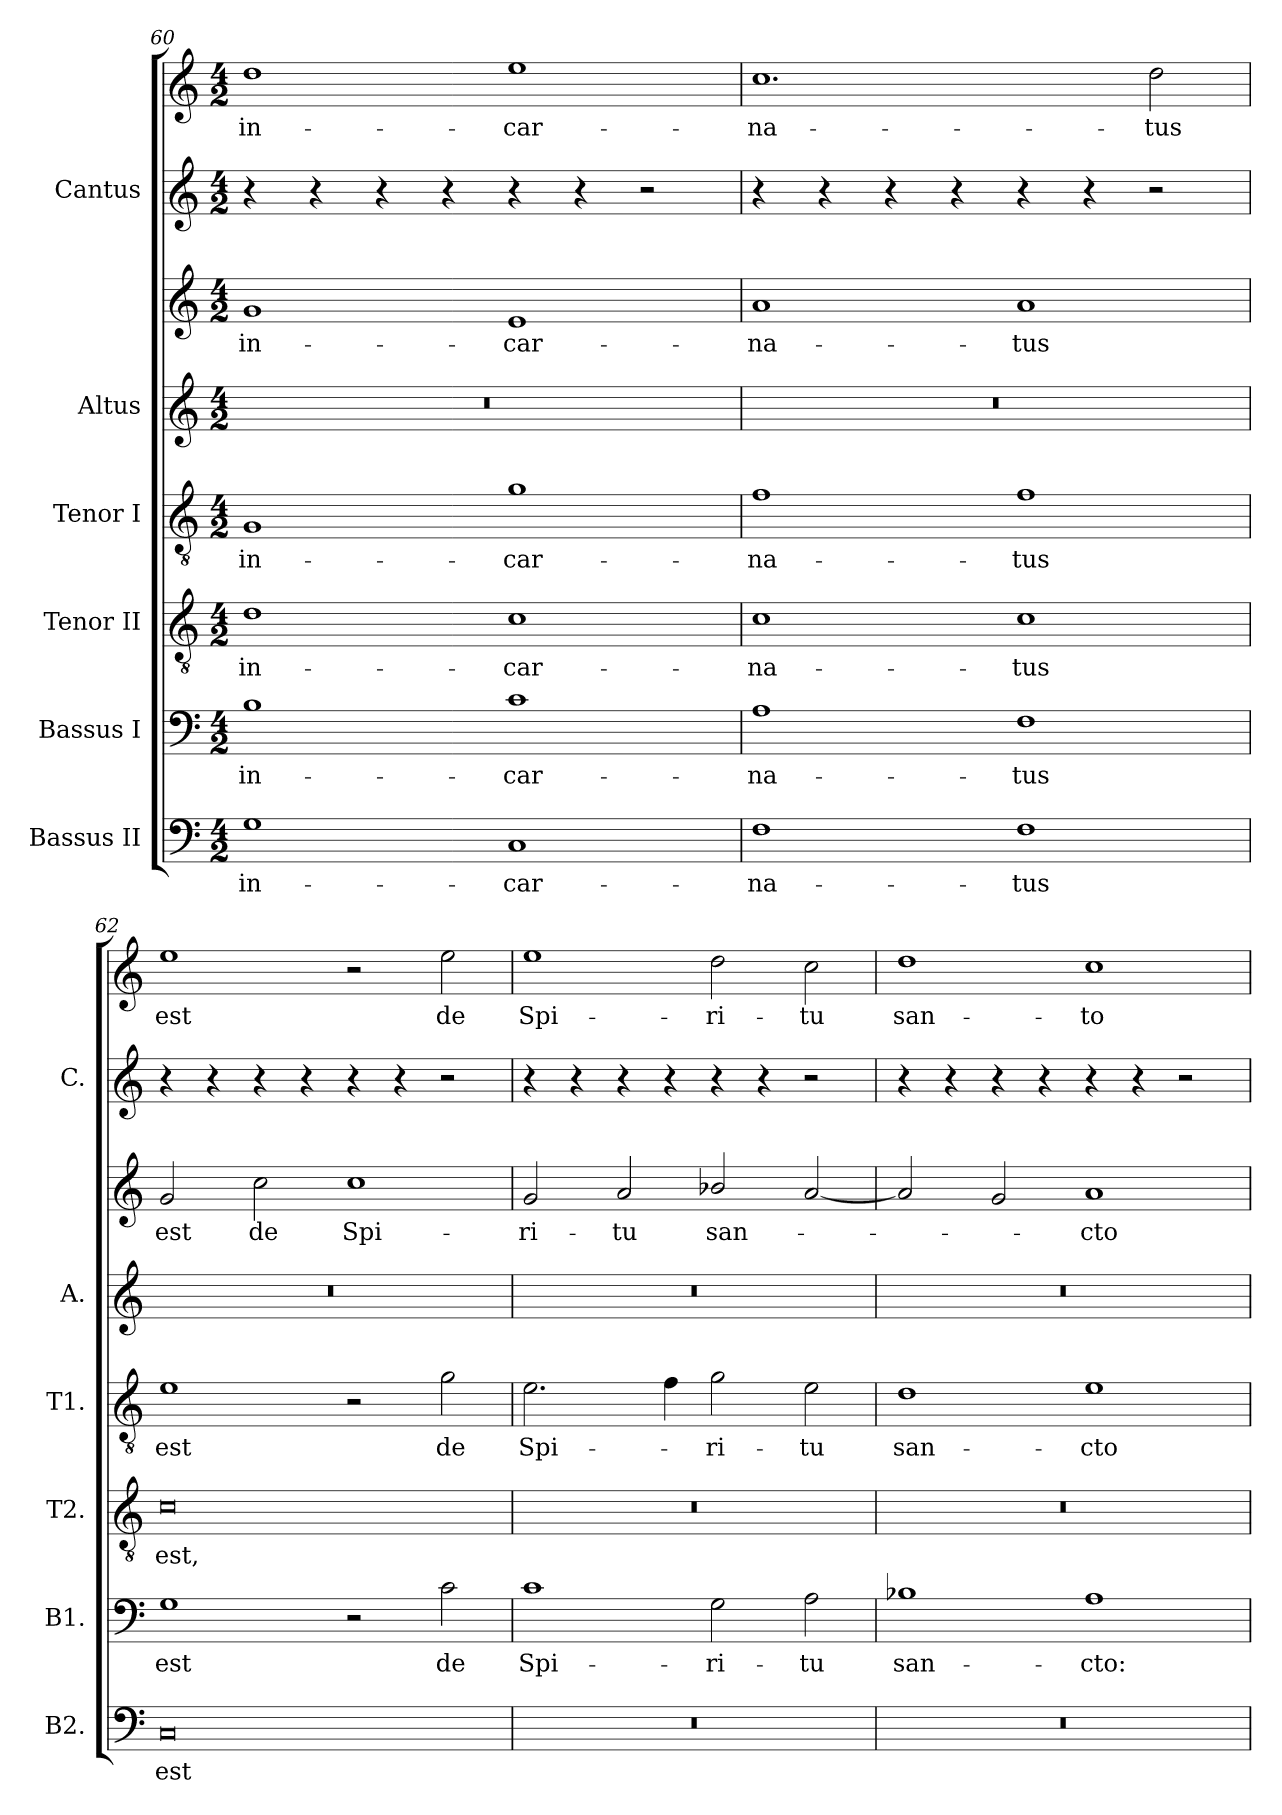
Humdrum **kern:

**kern	**text	**kern	**text	**kern	**text	**kern	**text	**kern	**kern	**text	**kern	**kern	**text
*part6	*part6	*part5	*part5	*part4	*part4	*part3	*part3	*part2	*part2	*part2	*part1	*part1	*part1
*staff8	*staff8	*staff7	*staff7	*staff6	*staff6	*staff5	*staff5	*staff4	*staff3	*staff3	*staff2	*staff1	*staff1
*I"Bassus II	*	*I"Bassus I	*	*I"Tenor II	*	*I"Tenor I	*	*I"Altus	*	*	*I"Cantus	*	*
*I'B2.	*	*I'B1.	*	*I'T2.	*	*I'T1.	*	*I'A.	*	*	*I'C.	*	*
*clefF4	*	*clefF4	*	*clefGv2	*	*clefGv2	*	*clefG2	*clefG2	*	*clefG2	*clefG2	*
*	*	*	*	*ITrd7c12	*	*ITrd7c12	*	*	*	*	*	*	*
*k[]	*	*k[]	*	*k[]	*	*k[]	*	*k[]	*k[]	*	*k[]	*k[]	*
*C:	*	*C:	*	*C:	*	*C:	*	*C:	*C:	*	*C:	*C:	*
*M4/2	*	*M4/2	*	*M4/2	*	*M4/2	*	*M4/2	*M4/2	*	*M4/2	*M4/2	*
=60	=60	=60	=60	=60	=60	=60	=60	=60	=60	=60	=60	=60	=60
!	!LO:LY:b:color=#000000	!	!	!	!	!	!	!	!	!	!	!	!
!	!	!	!LO:LY:b:color=#000000	!	!	!	!	!	!	!	!	!	!
!	!	!	!	!	!LO:LY:b:color=#000000	!	!	!	!	!	!	!	!
!	!	!	!	!	!	!	!LO:LY:b:color=#000000	!LO:N:vis=1	!	!	!	!	!
!	!	!	!	!	!	!	!	!	!	!LO:LY:b:color=#000000	!	!	!
!	!	!	!	!	!	!	!	!	!	!	!	!	!LO:LY:b:color=#000000
1Gi	in-	1Bi	in-	1Di	in-	1GGi	in-	0r	1gi	in-	4r	1ddi	in-
.	.	.	.	.	.	.	.	.	.	.	4r	.	.
.	.	.	.	.	.	.	.	.	.	.	4r	.	.
.	.	.	.	.	.	.	.	.	.	.	4r	.	.
!	!LO:LY:b:color=#000000	!	!	!	!	!	!	!	!	!	!	!	!
!	!	!	!LO:LY:b:color=#000000	!	!	!	!	!	!	!	!	!	!
!	!	!	!	!	!LO:LY:b:color=#000000	!	!	!	!	!	!	!	!
!	!	!	!	!	!	!	!LO:LY:b:color=#000000	!	!	!	!	!	!
!	!	!	!	!	!	!	!	!	!	!LO:LY:b:color=#000000	!	!	!
!	!	!	!	!	!	!	!	!	!	!	!	!	!LO:LY:b:color=#000000
1Ci	-car-	1ci	-car-	1Ci	-car-	1Gi	-car-	.	1ei	-car-	4r	1eei	-car-
.	.	.	.	.	.	.	.	.	.	.	4r	.	.
.	.	.	.	.	.	.	.	.	.	.	2r	.	.
=61	=61	=61	=61	=61	=61	=61	=61	=61	=61	=61	=61	=61	=61
!	!LO:LY:b:color=#000000	!	!	!	!	!	!	!	!	!	!	!	!
!	!	!	!LO:LY:b:color=#000000	!	!	!	!	!	!	!	!	!	!
!	!	!	!	!	!LO:LY:b:color=#000000	!	!	!	!	!	!	!	!
!	!	!	!	!	!	!	!LO:LY:b:color=#000000	!LO:N:vis=1	!	!	!	!	!
!	!	!	!	!	!	!	!	!	!	!LO:LY:b:color=#000000	!	!	!
!	!	!	!	!	!	!	!	!	!	!	!	!	!LO:LY:b:color=#000000
1Fi	-na-	1Ai	-na-	1Ci	-na-	1Fi	-na-	0r	1ai	-na-	4r	1.cci	-na-
.	.	.	.	.	.	.	.	.	.	.	4r	.	.
.	.	.	.	.	.	.	.	.	.	.	4r	.	.
.	.	.	.	.	.	.	.	.	.	.	4r	.	.
!	!LO:LY:b:color=#000000	!	!	!	!	!	!	!	!	!	!	!	!
!	!	!	!LO:LY:b:color=#000000	!	!	!	!	!	!	!	!	!	!
!	!	!	!	!	!LO:LY:b:color=#000000	!	!	!	!	!	!	!	!
!	!	!	!	!	!	!	!LO:LY:b:color=#000000	!	!	!	!	!	!
!	!	!	!	!	!	!	!	!	!	!LO:LY:b:color=#000000	!	!	!
1Fi	-tus	1Fi	-tus	1Ci	-tus	1Fi	-tus	.	1ai	-tus	4r	.	.
.	.	.	.	.	.	.	.	.	.	.	4r	.	.
!	!	!	!	!	!	!	!	!	!	!	!	!	!LO:LY:b:color=#000000
.	.	.	.	.	.	.	.	.	.	.	2r	2ddi\	-tus
=62	=62	=62	=62	=62	=62	=62	=62	=62	=62	=62	=62	=62	=62
!	!LO:LY:b:color=#000000	!	!	!	!	!	!	!	!	!	!	!	!
!	!	!	!LO:LY:b:color=#000000	!	!	!	!	!	!	!	!	!	!
!	!	!	!	!	!LO:LY:b:color=#000000	!	!	!	!	!	!	!	!
!	!	!	!	!	!	!	!LO:LY:b:color=#000000	!LO:N:vis=1	!	!	!	!	!
!	!	!	!	!	!	!	!	!	!	!LO:LY:b:color=#000000	!	!	!
!	!	!	!	!	!	!	!	!	!	!	!	!	!LO:LY:b:color=#000000
0Ci	est	1Gi	est	0Ci	est,	1Ei	est	0r	2gi/	est	4r	1eei	est
.	.	.	.	.	.	.	.	.	.	.	4r	.	.
!	!	!	!	!	!	!	!	!	!	!LO:LY:b:color=#000000	!	!	!
.	.	.	.	.	.	.	.	.	2cci\	de	4r	.	.
.	.	.	.	.	.	.	.	.	.	.	4r	.	.
!	!	!	!	!	!	!	!	!	!	!LO:LY:b:color=#000000	!	!	!
.	.	2r	.	.	.	2r	.	.	1cci	Spi-	4r	2r	.
.	.	.	.	.	.	.	.	.	.	.	4r	.	.
!	!	!	!LO:LY:b:color=#000000	!	!	!	!	!	!	!	!	!	!
!	!	!	!	!	!	!	!LO:LY:b:color=#000000	!	!	!	!	!	!
!	!	!	!	!	!	!	!	!	!	!	!	!	!LO:LY:b:color=#000000
.	.	2ci\	de	.	.	2Gi\	de	.	.	.	2r	2eei\	de
=63	=63	=63	=63	=63	=63	=63	=63	=63	=63	=63	=63	=63	=63
!LO:N:vis=1	!	!	!	!	!	!	!	!	!	!	!	!	!
!	!	!	!LO:LY:b:color=#000000	!LO:N:vis=1	!	!	!	!	!	!	!	!	!
!	!	!	!	!	!	!	!LO:LY:b:color=#000000	!LO:N:vis=1	!	!	!	!	!
!	!	!	!	!	!	!	!	!	!	!LO:LY:b:color=#000000	!	!	!
!	!	!	!	!	!	!	!	!	!	!	!	!	!LO:LY:b:color=#000000
0r	.	1ci	Spi-	0r	.	2.Ei\	Spi-	0r	2gi/	-ri-	4r	1eei	Spi-
.	.	.	.	.	.	.	.	.	.	.	4r	.	.
!	!	!	!	!	!	!	!	!	!	!LO:LY:b:color=#000000	!	!	!
.	.	.	.	.	.	.	.	.	2ai/	-tu	4r	.	.
.	.	.	.	.	.	4Fi\	.	.	.	.	4r	.	.
!	!	!	!LO:LY:b:color=#000000	!	!	!	!	!	!	!	!	!	!
!	!	!	!	!	!	!	!LO:LY:b:color=#000000	!	!	!	!	!	!
!	!	!	!	!	!	!	!	!	!	!LO:LY:b:color=#000000	!	!	!
!	!	!	!	!	!	!	!	!	!	!	!	!	!LO:LY:b:color=#000000
.	.	2Gi\	-ri-	.	.	2Gi\	-ri-	.	2b-Xi/	san-	4r	2ddi\	-ri-
.	.	.	.	.	.	.	.	.	.	.	4r	.	.
!	!	!	!LO:LY:b:color=#000000	!	!	!	!	!	!	!	!	!	!
!	!	!	!	!	!	!	!LO:LY:b:color=#000000	!	!	!	!	!	!
!	!	!	!	!	!	!	!	!	!	!	!	!	!LO:LY:b:color=#000000
.	.	2Ai\	-tu	.	.	2Ei\	-tu	.	[2ai/	.	2r	2cci\	-tu
=64	=64	=64	=64	=64	=64	=64	=64	=64	=64	=64	=64	=64	=64
!LO:N:vis=1	!	!	!	!	!	!	!	!	!	!	!	!	!
!	!	!	!LO:LY:b:color=#000000	!LO:N:vis=1	!	!	!	!	!	!	!	!	!
!	!	!	!	!	!	!	!LO:LY:b:color=#000000	!LO:N:vis=1	!	!	!	!	!
!	!	!	!	!	!	!	!	!	!	!	!	!	!LO:LY:b:color=#000000
0r	.	1B-Xi	san-	0r	.	1Di	san-	0r	2ai/]	.	4r	1ddi	san-
.	.	.	.	.	.	.	.	.	.	.	4r	.	.
.	.	.	.	.	.	.	.	.	2gi/	.	4r	.	.
.	.	.	.	.	.	.	.	.	.	.	4r	.	.
!	!	!	!LO:LY:b:color=#000000	!	!	!	!	!	!	!	!	!	!
!	!	!	!	!	!	!	!LO:LY:b:color=#000000	!	!	!	!	!	!
!	!	!	!	!	!	!	!	!	!	!LO:LY:b:color=#000000	!	!	!
!	!	!	!	!	!	!	!	!	!	!	!	!	!LO:LY:b:color=#000000
.	.	1Ai	-cto:	.	.	1Ei	-cto	.	1ai	-cto	4r	1cci	-to
.	.	.	.	.	.	.	.	.	.	.	4r	.	.
.	.	.	.	.	.	.	.	.	.	.	2r	.	.
=	=	=	=	=	=	=	=	=	=	=	=	=	=
*-	*-	*-	*-	*-	*-	*-	*-	*-	*-	*-	*-	*-	*-
